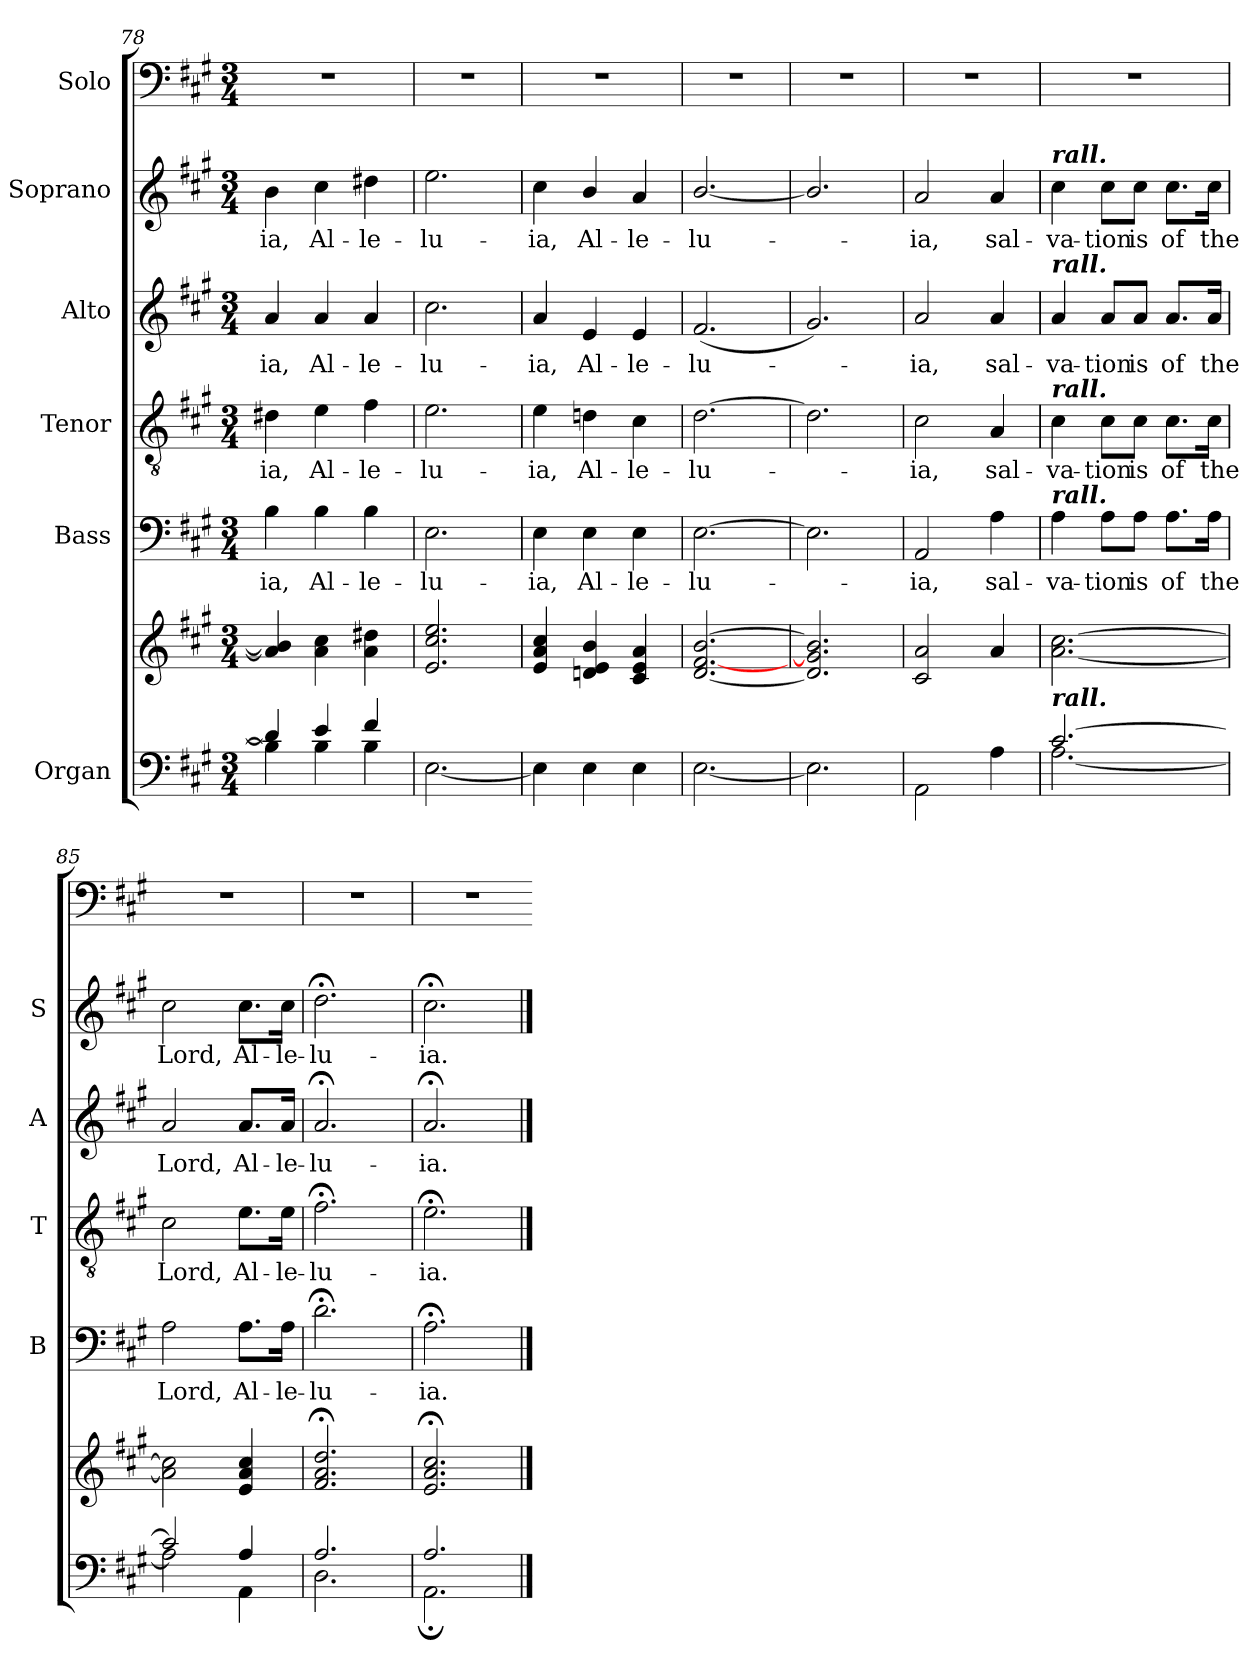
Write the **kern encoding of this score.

**kern	**kern	**kern	**text	**kern	**text	**kern	**text	**kern	**text	**kern
*part6	*part6	*part5	*part5	*part4	*part4	*part3	*part3	*part2	*part2	*part1
*staff7	*staff6	*staff5	*staff5	*staff4	*staff4	*staff3	*staff3	*staff2	*staff2	*staff1
*I"Organ	*	*I"Bass	*	*I"Tenor	*	*I"Alto	*	*I"Soprano	*	*I"Solo
*	*	*I'B	*	*I'T	*	*I'A	*	*I'S	*	*
*clefF4	*clefG2	*clefF4	*	*clefGv2	*	*clefG2	*	*clefG2	*	*clefF4
*k[f#c#g#]	*k[f#c#g#]	*k[f#c#g#]	*	*k[f#c#g#]	*	*k[f#c#g#]	*	*k[f#c#g#]	*	*k[f#c#g#]
*A:	*A:	*A:	*	*A:	*	*A:	*	*A:	*	*A:
*M3/4	*M3/4	*M3/4	*	*M3/4	*	*M3/4	*	*M3/4	*	*M3/4
=78	=78	=78	=78	=78	=78	=78	=78	=78	=78	=78
*^	*	*	*	*	*	*	*	*	*	*
!	!	!	!	!LO:LY:b	!	!LO:LY:b	!	!LO:LY:b	!	!LO:LY:b	!
4d#/]	4B\]	4a] 4b]	4B	-ia,	4d#X	-ia,	4a	-ia,	4b	-ia,	2.r
!	!	!	!	!LO:LY:b	!	!LO:LY:b	!	!LO:LY:b	!	!LO:LY:b	!
4e/	4B\	4a 4cc#	4B	Al-	4e	Al-	4a	Al-	4cc#	Al-	.
!	!	!	!	!LO:LY:b	!	!LO:LY:b	!	!LO:LY:b	!	!LO:LY:b	!
4f#/	4B\	4a 4dd#X	4B	-le-	4f#	-le-	4a	-le-	4dd#X	-le-	.
=79	=79	=79	=79	=79	=79	=79	=79	=79	=79	=79	=79
!	!	!	!	!LO:LY:b	!	!LO:LY:b	!	!LO:LY:b	!	!LO:LY:b	!
2.ryy	[2.E\	2.e 2.cc# 2.ee	2.E	-lu-	2.e	-lu-	2.cc#	-lu-	2.ee	-lu-	2.r
=80	=80	=80	=80	=80	=80	=80	=80	=80	=80	=80	=80
!	!	!	!	!LO:LY:b	!	!LO:LY:b	!	!LO:LY:b	!	!LO:LY:b	!
2.ryy	4E\]	4e 4a 4cc#	4E	-ia,	4e	-ia,	4a	-ia,	4cc#	-ia,	2.r
!	!	!	!	!LO:LY:b	!	!LO:LY:b	!	!LO:LY:b	!	!LO:LY:b	!
.	4E\	4dn/ 4e/ 4b/	4E\	Al-	4dn\	Al-	4e/	Al-	4b/	Al-	.
!	!	!	!	!LO:LY:b	!	!LO:LY:b	!	!LO:LY:b	!	!LO:LY:b	!
.	4E\	4c# 4e 4a	4E	-le-	4c#	-le-	4e	-le-	4a	-le-	.
=81	=81	=81	=81	=81	=81	=81	=81	=81	=81	=81	=81
!	!	!	!	!LO:LY:b	!	!LO:LY:b	!	!LO:LY:b	!	!LO:LY:b	!
2.ryy	[2.E\	[2.d/ [2.f#/ [2.b/	[2.E\	-lu-	[2.d\	-lu-	(<2.f#/	-lu-	[2.b/	-lu-	2.r
=82	=82	=82	=82	=82	=82	=82	=82	=82	=82	=82	=82
2.ryy	2.E\]	2.d/] 2.g#/] 2.b/]	2.E\]	.	2.d\]	.	2.g#/)	.	2.b/]	.	2.r
=83	=83	=83	=83	=83	=83	=83	=83	=83	=83	=83	=83
!	!	!	!	!LO:LY:b	!	!LO:LY:b	!	!LO:LY:b	!	!LO:LY:b	!
2.ryy	2AA\	2c# 2a	2AA	ia,	2c#\	ia,	2a	ia,	2a	ia,	2.r
!	!	!	!	!LO:LY:b	!	!LO:LY:b	!	!LO:LY:b	!	!LO:LY:b	!
.	4A\	4a	4A	sal-	4A	sal-	4a	sal-	4a	sal-	.
=84	=84	=84	=84	=84	=84	=84	=84	=84	=84	=84	=84
!	!	!	!	!	!	!	!	!	!LO:TX:a:Bi:t=rall.	!	!
!	!	!	!	!	!	!	!LO:TX:a:Bi:t=rall.	!	!	!	!
!	!	!	!	!	!LO:TX:a:Bi:t=rall.	!	!	!	!	!	!
!	!	!	!LO:TX:a:Bi:t=rall.	!	!	!	!	!	!	!	!
!	!	!LO:TX:b:Bi:t=rall.	!	!	!	!	!	!	!	!	!
!	!	!	!	!LO:LY:b	!	!LO:LY:b	!	!LO:LY:b	!	!LO:LY:b	!
[2.c#/	[2.A\	[2.a [2.cc#	4A	-va-	4c#	-va-	4a	-va-	4cc#	-va-	2.r
!	!	!	!	!LO:LY:b	!	!LO:LY:b	!	!LO:LY:b	!	!LO:LY:b	!
.	.	.	8A\L	-tion	8c#\L	-tion	8a/L	-tion	8cc#\L	-tion	.
!	!	!	!	!LO:LY:b	!	!LO:LY:b	!	!LO:LY:b	!	!LO:LY:b	!
.	.	.	8A\J	is	8c#\J	is	8a/J	is	8cc#\J	is	.
!	!	!	!	!LO:LY:b	!	!LO:LY:b	!	!LO:LY:b	!	!LO:LY:b	!
.	.	.	8.A\L	of	8.c#\L	of	8.a/L	of	8.cc#\L	of	.
!	!	!	!	!LO:LY:b	!	!LO:LY:b	!	!LO:LY:b	!	!LO:LY:b	!
.	.	.	16A\Jk	the	16c#\Jk	the	16a/Jk	the	16cc#\Jk	the	.
=85	=85	=85	=85	=85	=85	=85	=85	=85	=85	=85	=85
!	!	!	!	!LO:LY:b	!	!LO:LY:b	!	!LO:LY:b	!	!LO:LY:b	!
2c#/]	2A\]	2a] 2cc#]	2A	Lord,	2c#	Lord,	2a	Lord,	2cc#	Lord,	2.r
!	!	!	!	!LO:LY:b	!	!LO:LY:b	!	!LO:LY:b	!	!LO:LY:b	!
4A/	4AA\	4e 4a 4cc#	8.A\L	Al-	8.e\L	Al-	8.a/L	Al-	8.cc#\L	Al-	.
!	!	!	!	!LO:LY:b	!	!LO:LY:b	!	!LO:LY:b	!	!LO:LY:b	!
.	.	.	16A\Jk	-le-	16e\Jk	-le-	16a/Jk	-le-	16cc#\Jk	-le-	.
=86	=86	=86	=86	=86	=86	=86	=86	=86	=86	=86	=86
!	!	!	!	!LO:LY:b	!	!LO:LY:b	!	!LO:LY:b	!	!LO:LY:b	!
2.A/	2.D\	2.f#;< 2.a;< 2.dd;<	2.d;<	-lu-	2.f#;<	-lu-	2.a;<	-lu-	2.dd;<	-lu-	2.r
=87	=87	=87	=87	=87	=87	=87	=87	=87	=87	=87	=87
!	!	!	!	!LO:LY:b	!	!LO:LY:b	!	!LO:LY:b	!	!LO:LY:b	!
2.A/	2.AA;\	2.e;< 2.a;< 2.cc#;<	2.A;<	-ia.	2.e;<	-ia.	2.a;<	-ia.	2.cc#;<	-ia.	2.r
*v	*v	*	*	*	*	*	*	*	*	*	*
==	==	==	=	==	=	==	=	==	=	=
*-	*-	*-	*-	*-	*-	*-	*-	*-	*-	*-
